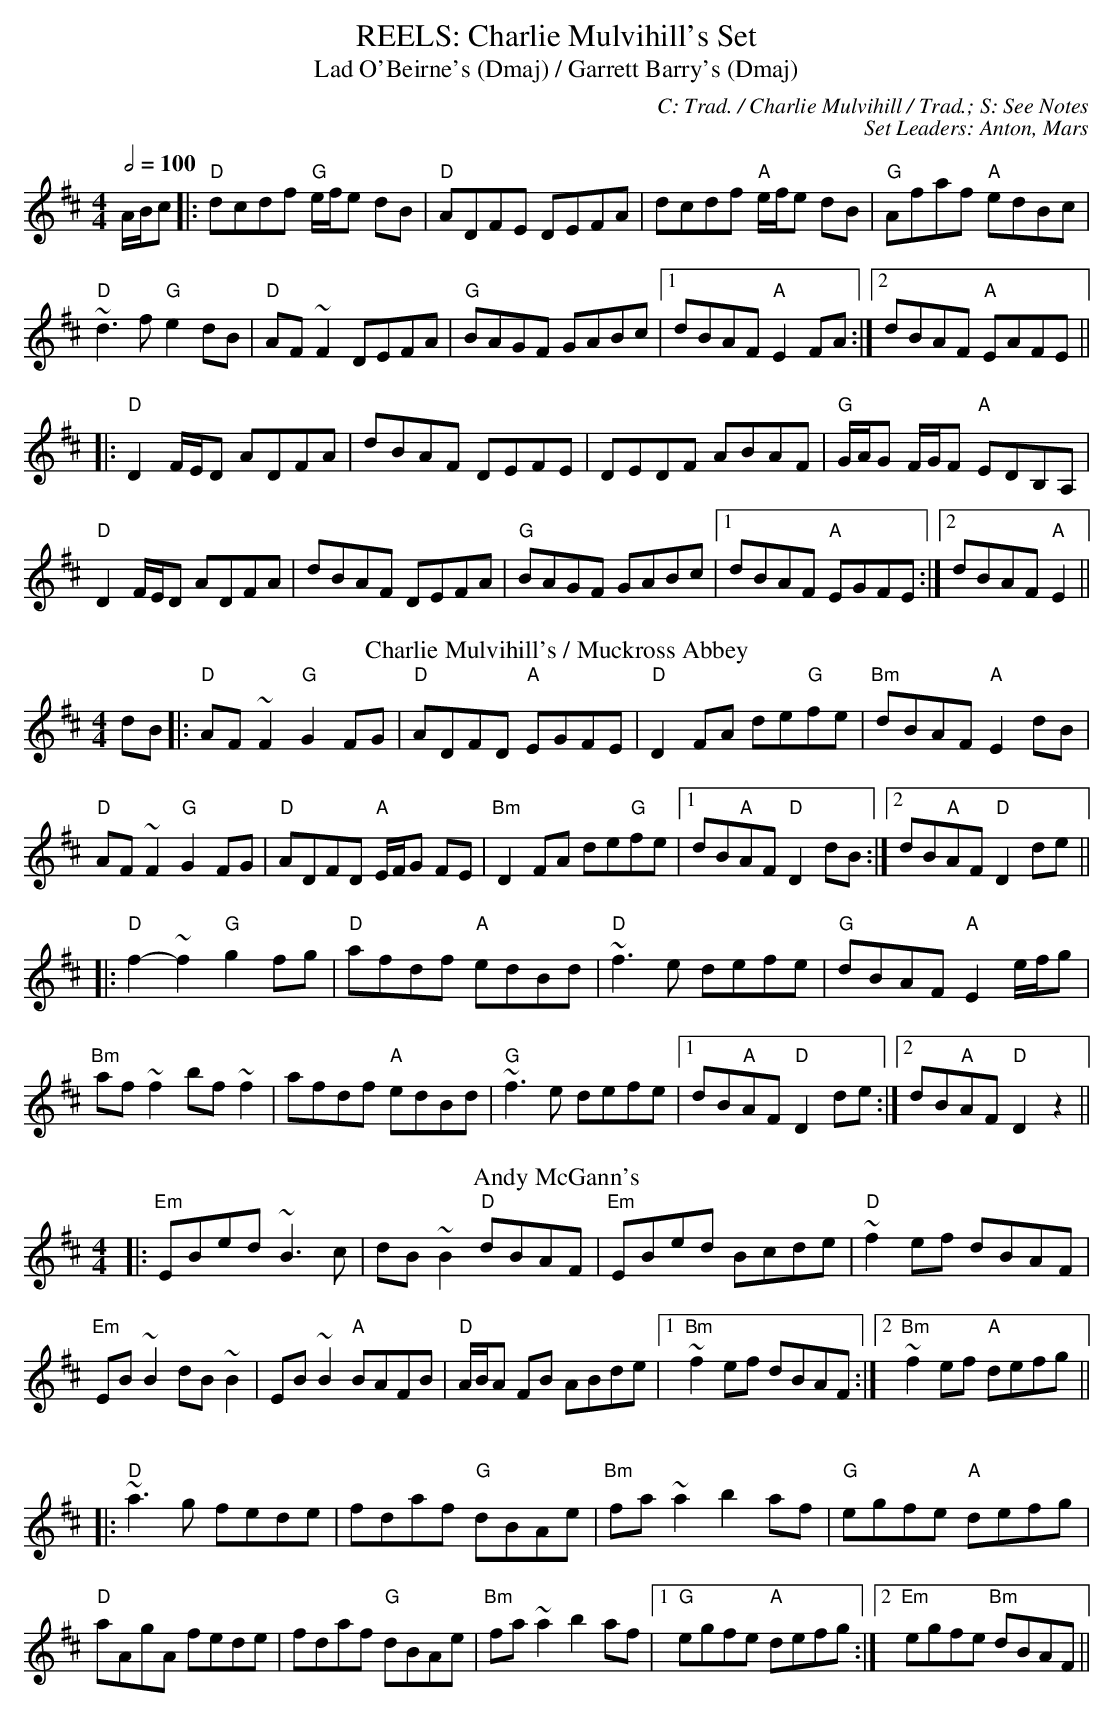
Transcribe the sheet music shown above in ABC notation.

X:1
T: REELS: Charlie Mulvihill's Set
T: Lad O'Beirne's (Dmaj) / Garrett Barry's (Dmaj)
C: C: Trad. / Charlie Mulvihill / Trad.; S: See Notes
C: Set Leaders: Anton, Mars
M: 4/4
L: 1/8
Q: 1/2=100
K: Dmaj
A/B/c|:"D"dcdf "G"e/f/e dB|"D"ADFE DEFA|dcdf "A"e/f/e dB|"G"Afaf "A"edBc|
"D"~d3f "G"e2 dB|"D"AF~F2 DEFA|"G"BAGF GABc|1 dBAF "A"E2 FA:|2 dBAF "A"EAFE||
|:"D"D2 F/E/D ADFA|dBAF DEFE|DEDF ABAF|"G"G/A/G F/G/F "A"EDB,A,|
"D"D2 F/E/D ADFA|dBAF DEFA|"G"BAGF GABc|1 dBAF "A"EGFE:|2 dBAF "A"E2||
T: Charlie Mulvihill's / Muckross Abbey
K: Dmaj
dB|:"D"AF~F2 "G"G2 FG|"D"ADFD "A"EGFE|"D"D2 FA de"G"fe|"Bm"dBAF "A"E2 dB|
"D"AF~F2 "G"G2 FG|"D"ADFD "A"E/F/G FE|"Bm"D2 FA de"G"fe|1 dB"A"AF "D"D2 dB:|2 dB"A"AF "D"D2 de||
|:"D"f2-~f2 "G"g2 fg|"D"afdf "A"edBd|"D"~f3e defe|"G"dBAF "A"E2 e/f/g|
"Bm"af~f2 bf~f2|afdf "A"edBd|"G"~f3e defe|1 dB"A"AF "D"D2 de:|2 dB"A"AF "D"D2 z2||
T: Andy McGann's
K: Edor
|:"Em"EBed ~B3c|dB~B2 "D"dBAF|"Em"EBed Bcde|"D"~f2 ef dBAF|
"Em"EB~B2 dB~B2|EB~B2 "A"BAFB|"D"A/B/A FB ABde|1 "Bm"~f2 ef dBAF:|2 "Bm"~f2 ef "A"defg||
|:"D"~a3g fede|fdaf "G"dBAe|"Bm"fa~a2 b2 af|"G"egfe "A"defg|
"D"aAgA fede|fdaf "G"dBAe|"Bm"fa~a2 b2 af|1 "G"egfe "A"defg:|2 "Em"egfe "Bm"dBAF||
